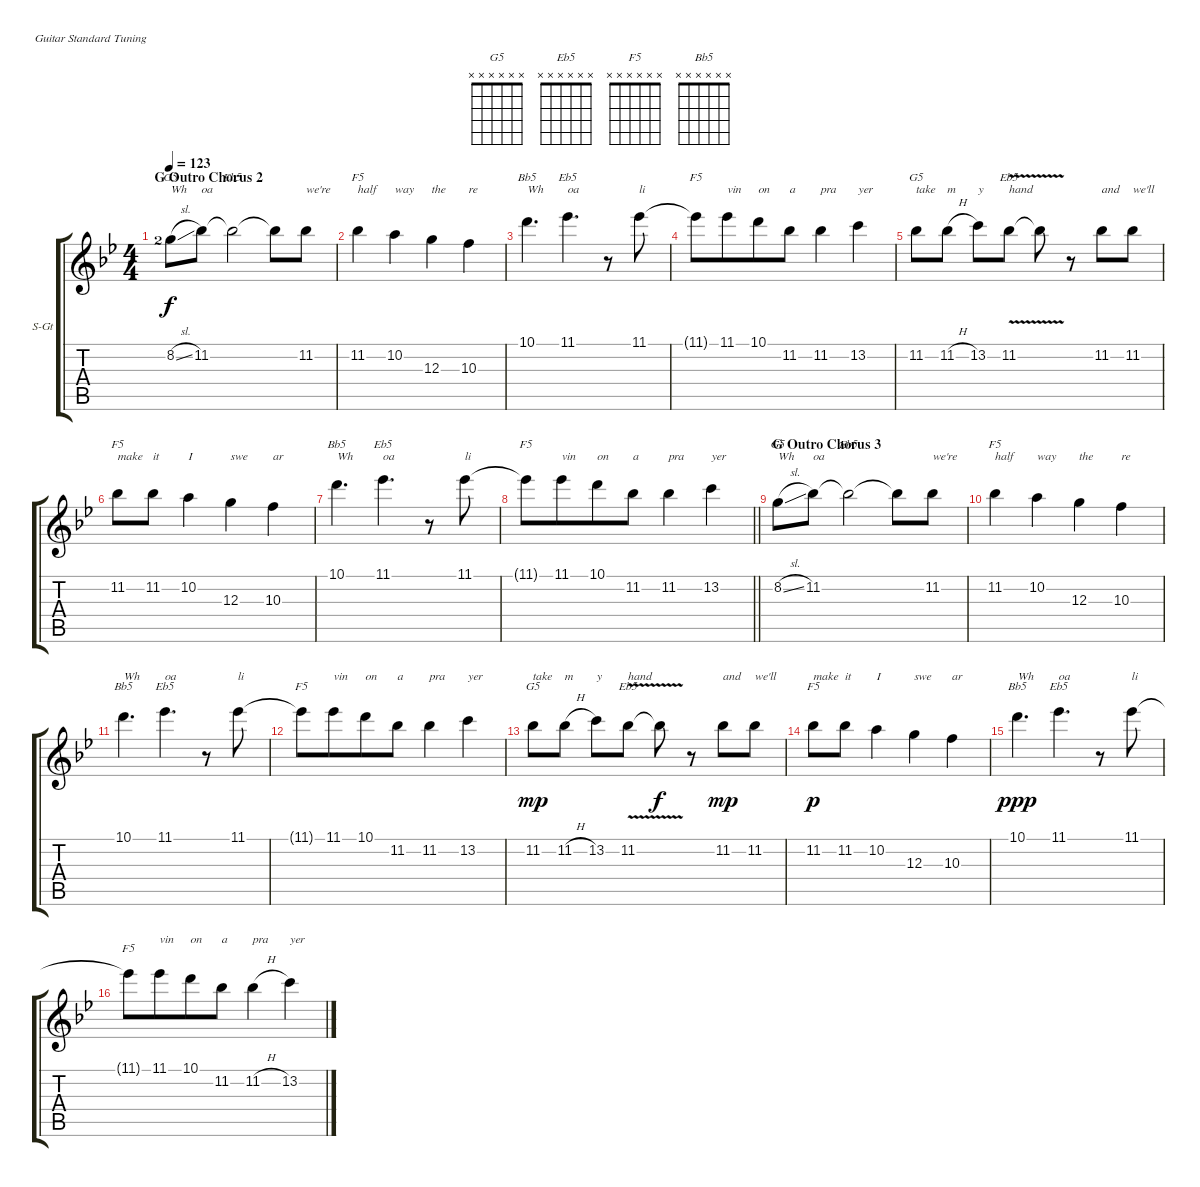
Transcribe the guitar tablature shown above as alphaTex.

\bracketExtendMode groupsimilarinstruments
\firstSystemTrackNameOrientation horizontal
\otherSystemsTrackNameOrientation horizontal
\track ("vocals" "S-Gt") {instrument synthbrass1}
\staff {score tabs}
\tuning (E4 B3 G3 D3 A2 E2)
\displaytranspose 12
\chord ("G5" x x x x x x)
\chord ("Eb5" x x x x x x)
\chord ("F5" x x x x x x)
\chord ("Bb5" x x x x x x)
\ts (4 4)
\section ("" "G Outro Chorus 2")
\tempo 123
\clef g2
\ks bb
8.2{sl lf 3}.8{ch "G5" txt "Wh" dy f} 11.2.8{txt "oa"} 11.2{t}.2{ch "Eb5"} 11.2{t}.8 11.2.8{txt "we're"} |
11.2.4{ch "F5" txt "half"} 10.2.4{txt "way"} 12.3.4{txt "the"} 10.3.4{txt "re"} |
10.1.4{d ch "Bb5" txt "Wh"} 11.1.4{d ch "Eb5" txt "oa"} r.8 11.1.8{txt "li"} |
11.1{t}.8{ch "F5"} 11.1.8{txt "vin" beam merge} 10.1.8{txt "on"} 11.2.8{txt "a"} 11.2.4{txt "pra"} 13.2.4{txt "yer"} |
11.2.8{ch "G5" txt "take"} 11.2{h}.8{txt "m"} 13.2.8{txt "y"} 11.2{v}.8{ch "Eb5" txt "hand"} 11.2{v t}.8 r.8 11.2.8{txt "and"} 11.2.8{txt "we'll"} |
11.2.8{ch "F5" txt "make"} 11.2.8{txt "it"} 10.2.4{txt "I"} 12.3.4{txt "swe"} 10.3.4{txt "ar"} |
10.1.4{d ch "Bb5" txt "Wh"} 11.1.4{d ch "Eb5" txt "oa"} r.8 11.1.8{txt "li"} |
\barLineRight lightlight
11.1{t}.8{ch "F5"} 11.1.8{txt "vin" beam merge} 10.1.8{txt "on"} 11.2.8{txt "a"} 11.2.4{txt "pra"} 13.2.4{txt "yer"} |
\section ("" "G Outro Chorus 3")
8.2{sl}.8{ch "G5" txt "Wh"} 11.2.8{txt "oa"} 11.2{t}.2{ch "Eb5"} 11.2{t}.8 11.2.8{txt "we're"} |
11.2.4{ch "F5" txt "half"} 10.2.4{txt "way"} 12.3.4{txt "the"} 10.3.4{txt "re"} |
10.1.4{d ch "Bb5" txt "Wh"} 11.1.4{d ch "Eb5" txt "oa"} r.8 11.1.8{txt "li"} |
11.1{t}.8{ch "F5"} 11.1.8{txt "vin" beam merge} 10.1.8{txt "on"} 11.2.8{txt "a"} 11.2.4{txt "pra"} 13.2.4{txt "yer"} |
11.2.8{ch "G5" txt "take" dy mp} 11.2{h}.8{txt "m"} 13.2.8{txt "y"} 11.2{v}.8{ch "Eb5" txt "hand"} 11.2{v t}.8{dy f} r.8 11.2.8{txt "and" dy mp} 11.2.8{txt "we'll"} |
11.2.8{ch "F5" txt "make" dy p} 11.2.8{txt "it"} 10.2.4{txt "I"} 12.3.4{txt "swe"} 10.3.4{txt "ar"} |
10.1.4{d ch "Bb5" txt "Wh" dy ppp} 11.1.4{d ch "Eb5" txt "oa"} r.8 11.1.8{txt "li"} |
11.1{t}.8{ch "F5"} 11.1.8{txt "vin" beam merge} 10.1.8{txt "on"} 11.2.8{txt "a"} 11.2{h}.4{txt "pra"} 13.2.4{txt "yer"}
